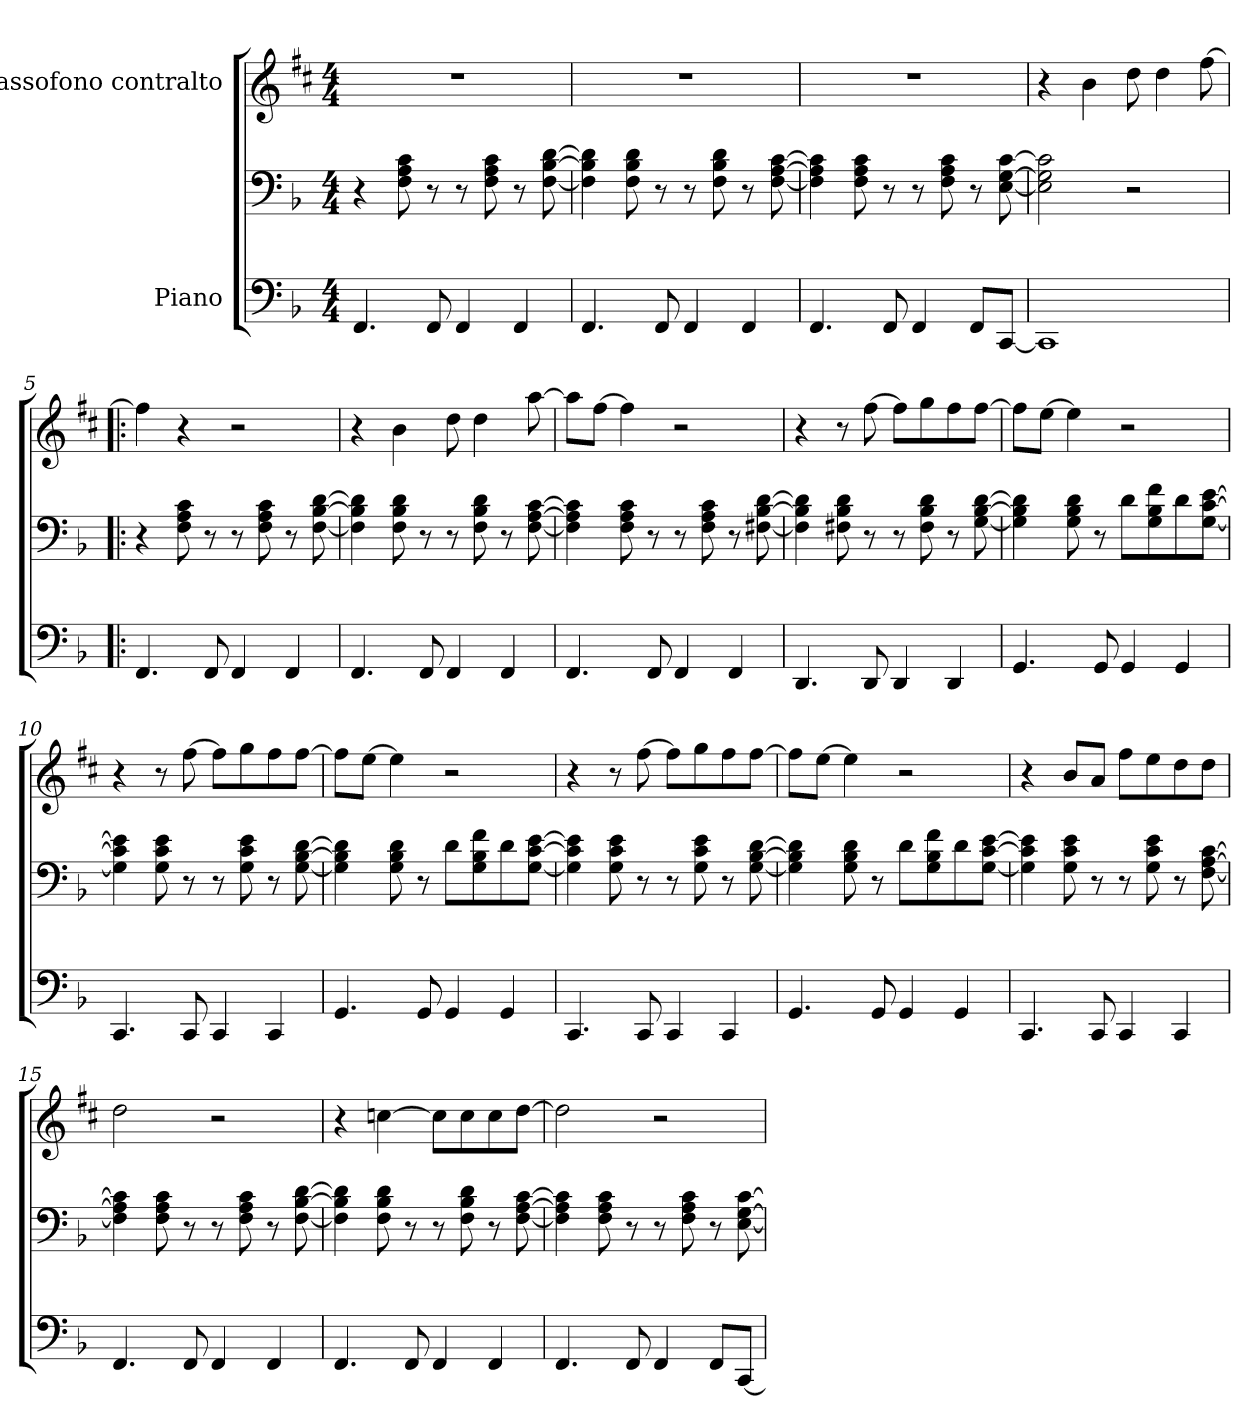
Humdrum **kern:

**kern	**kern	**kern
*part2	*part2	*part1
*staff3	*staff2	*staff1
*I"Piano	*	*I"Sassofono contralto
*clefF4	*clefF4	*clefG2
*	*	*ITrd5c9
*k[b-]	*k[b-]	*k[b-]
*M4/4	*M4/4	*M4/4
=1	=1	=1
4.FF/	4r	1r
.	8F\ 8A\ 8c\	.
8FF/	8r	.
4FF/	8r	.
.	8F\ 8A\ 8c\	.
4FF/	8r	.
.	[8F\ [8B-\ [8d\	.
=2	=2	=2
4.FF/	4F\] 4B-\] 4d\]	1r
.	8F\ 8B-\ 8d\	.
8FF/	8r	.
4FF/	8r	.
.	8F\ 8B-\ 8d\	.
4FF/	8r	.
.	[8F\ [8A\ [8c\	.
=3	=3	=3
4.FF/	4F\] 4A\] 4c\]	1r
.	8F\ 8A\ 8c\	.
8FF/	8r	.
4FF/	8r	.
.	8F\ 8A\ 8c\	.
8FF/L	8r	.
[8CC/J	[8E\ [8G\ [8c\	.
=4	=4	=4
1CC]	2E\] 2G\] 2c\]	4r
.	.	4d\
.	2r	8f\
.	.	4f\
.	.	[8a\
=5!|:	=5!|:	=5!|:
4.FF/	4r	4a\]
.	8F\ 8A\ 8c\	4r
8FF/	8r	.
4FF/	8r	2r
.	8F\ 8A\ 8c\	.
4FF/	8r	.
.	[8F\ [8B-\ [8d\	.
!!LO:LB:g=z
=6	=6	=6
4.FF/	4F\] 4B-\] 4d\]	4r
.	8F\ 8B-\ 8d\	4d\
8FF/	8r	.
4FF/	8r	8f\
.	8F\ 8B-\ 8d\	4f\
4FF/	8r	.
.	[8F\ [8A\ [8c\	[8cc\
=7	=7	=7
4.FF/	4F\] 4A\] 4c\]	8cc\L]
.	.	[8a\J
.	8F\ 8A\ 8c\	4a\]
8FF/	8r	.
4FF/	8r	2r
.	8F\ 8A\ 8c\	.
4FF/	8r	.
.	[8F#X\ [8B-\ [8d\	.
=8	=8	=8
4.DD/	4F#\] 4B-\] 4d\]	4r
.	8F#X\ 8B-\ 8d\	8r
8DD/	8r	[8a\
4DD/	8r	8a\L]
.	8F#\ 8B-\ 8d\	8b-\
4DD/	8r	8a\
.	[8G\ [8B-\ [8d\	[8a\J
=9	=9	=9
4.GG/	4G\] 4B-\] 4d\]	8a\L]
.	.	[8g\J
.	8G\ 8B-\ 8d\	4g\]
8GG/	8r	.
4GG/	8d\L	2r
.	8G\ 8B-\ 8f\	.
4GG/	8d\	.
.	[8G\ [8c\ [8e\J	.
=10	=10	=10
4.CC/	4G\] 4c\] 4e\]	4r
.	8G\ 8c\ 8e\	8r
8CC/	8r	[8a\
4CC/	8r	8a\L]
.	8G\ 8c\ 8e\	8b-\
4CC/	8r	8a\
.	[8G\ [8B-\ [8d\	[8a\J
!!LO:LB:g=z
=11	=11	=11
4.GG/	4G\] 4B-\] 4d\]	8a\L]
.	.	[8g\J
.	8G\ 8B-\ 8d\	4g\]
8GG/	8r	.
4GG/	8d\L	2r
.	8G\ 8B-\ 8f\	.
4GG/	8d\	.
.	[8G\ [8c\ [8e\J	.
=12	=12	=12
4.CC/	4G\] 4c\] 4e\]	4r
.	8G\ 8c\ 8e\	8r
8CC/	8r	[8a\
4CC/	8r	8a\L]
.	8G\ 8c\ 8e\	8b-\
4CC/	8r	8a\
.	[8G\ [8B-\ [8d\	[8a\J
=13	=13	=13
4.GG/	4G\] 4B-\] 4d\]	8a\L]
.	.	[8g\J
.	8G\ 8B-\ 8d\	4g\]
8GG/	8r	.
4GG/	8d\L	2r
.	8G\ 8B-\ 8f\	.
4GG/	8d\	.
.	[8G\ [8c\ [8e\J	.
=14	=14	=14
4.CC/	4G\] 4c\] 4e\]	4r
.	8G\ 8c\ 8e\	8d/L
8CC/	8r	8c/J
4CC/	8r	8a\L
.	8G\ 8c\ 8e\	8g\
4CC/	8r	8f\
.	[8F\ [8A\ [8c\	8f\J
=15	=15	=15
4.FF/	4F\] 4A\] 4c\]	2f\
.	8F\ 8A\ 8c\	.
8FF/	8r	.
4FF/	8r	2r
.	8F\ 8A\ 8c\	.
4FF/	8r	.
.	[8F\ [8B-\ [8d\	.
!!LO:LB:g=z
=16	=16	=16
4.FF/	4F\] 4B-\] 4d\]	4r
.	8F\ 8B-\ 8d\	[4e-X\
8FF/	8r	.
4FF/	8r	8e-\L]
.	8F\ 8B-\ 8d\	8e-\
4FF/	8r	8e-\
.	[8F\ [8A\ [8c\	[8f\J
=17	=17	=17
4.FF/	4F\] 4A\] 4c\]	2f\]
.	8F\ 8A\ 8c\	.
8FF/	8r	.
4FF/	8r	2r
.	8F\ 8A\ 8c\	.
8FF/L	8r	.
[8CC/J	[8E\ [8G\ [8c\	.
=	=	=
*-	*-	*-
